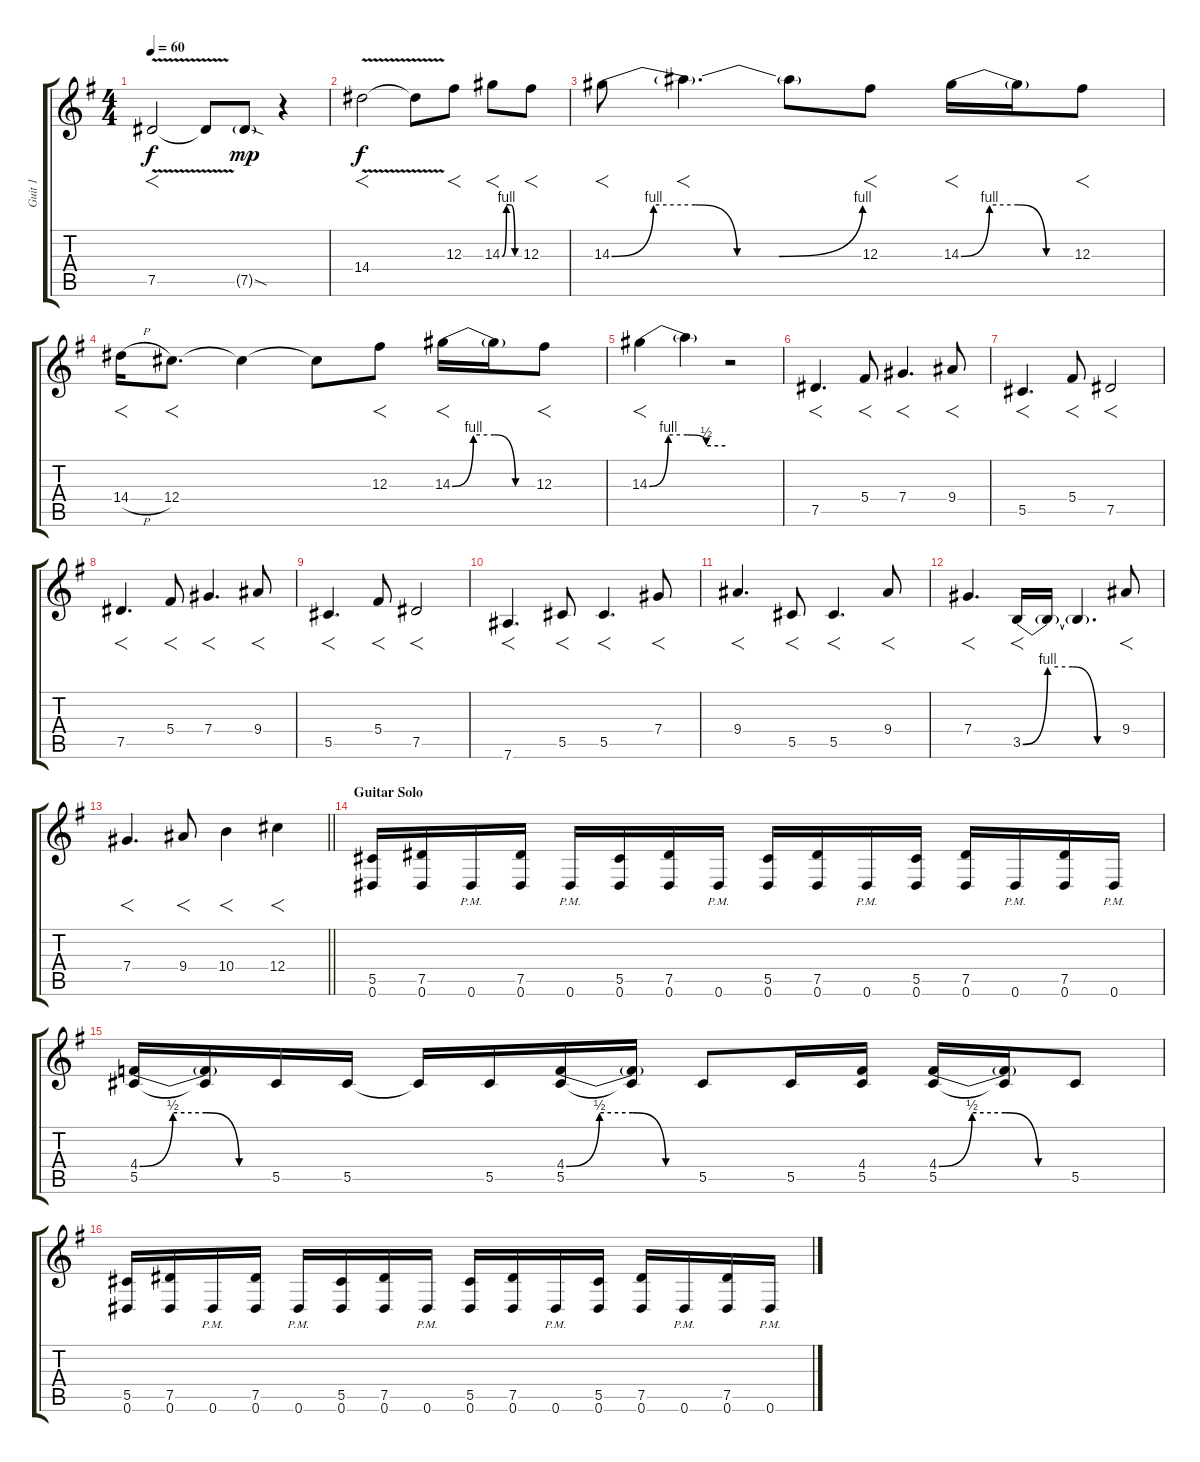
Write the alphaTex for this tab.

\track ("Guit 1" "Guit 1") {instrument overdrivenguitar}
\staff {score tabs}
\tuning (Eb4 Bb3 Gb3 Db3 Ab2 Eb2) {hide}
\ts (4 4)
\tempo 60
\clef g2
\ks g
7.5{v}.2{f dy f} 7.5{t}.8 7.5{sod g}.8{dy mp} r.4 |
14.4{v}.2{f dy f} 14.4{t}.8 12.3.8{f} 14.3{be (custom 0 0 15 4 30 4 45 0 60 0)}.8{f} 12.3.8{f} |
14.3{be (custom 0 0 10 4 20 4 30 0 40 0 60 4)}.8{f} 14.3{t}.4{f d} 14.3{t}.8 12.3.8{f} 14.3{be (custom 0 0 15 4 30 4 45 0 60 0)}.16{f} 14.3{t}.16 12.3.8{f} |
14.4{h}.16{f} 12.4.8{f d} 12.4{t}.4 12.4{t}.8 12.3.8{f} 14.3{be (custom 0 0 15 4 30 4 45 0 60 0)}.16{f} 14.3{t}.16 12.3.8{f} |
14.3{be (custom 0 0 15 4 30 4 45 2 60 2)}.4{f} 14.3{t}.4 r.2 |
7.5.4{f d} 5.4.8{f} 7.4.4{f d} 9.4.8{f} |
5.5.4{f d} 5.4.8{f} 7.5.2{f} |
7.5.4{f d} 5.4.8{f} 7.4.4{f d} 9.4.8{f} |
5.5.4{f d} 5.4.8{f} 7.5.2{f} |
7.6.4{f d} 5.5.8{f} 5.5.4{f d} 7.4.8{f} |
9.4.4{f d} 5.5.8{f} 5.5.4{f d} 9.4.8{f} |
7.4.4{f d} 3.5{be (custom 0 0 15 4 30 4 45 0 60 0)}.16{f} 3.5{t}.16 3.5{t}.4{d} 9.4.8{f} |
\barLineRight lightlight
7.4.4{f d} 9.4.8{f} 10.4.4{f} 12.4.4{f} |
\section ("" "Guitar Solo")
(5.5 0.6).16 (7.5 0.6).16 0.6{pm}.16 (7.5 0.6).16 0.6{pm}.16 (5.5 0.6).16 (7.5 0.6).16 0.6{pm}.16 (5.5 0.6).16 (7.5 0.6).16 0.6{pm}.16 (5.5 0.6).16 (7.5 0.6).16 0.6{pm}.16 (7.5 0.6).16 0.6{pm}.16 |
(4.4{be (custom 0 0 15 2 30 2 45 0 60 0)} 5.5).16 (4.4{t} 5.5{t}).16 5.5.16 5.5.16 5.5{t}.16 5.5.16 (4.4{be (custom 0 0 15 2 30 2 45 0 60 0)} 5.5).16 (4.4{t} 5.5{t}).16 5.5.8 5.5.16 (4.4 5.5).16 (4.4{be (custom 0 0 15 2 30 2 45 0 60 0)} 5.5).16 (4.4{t} 5.5{t}).16 5.5.8 |
(5.5 0.6).16 (7.5 0.6).16 0.6{pm}.16 (7.5 0.6).16 0.6{pm}.16 (5.5 0.6).16 (7.5 0.6).16 0.6{pm}.16 (5.5 0.6).16 (7.5 0.6).16 0.6{pm}.16 (5.5 0.6).16 (7.5 0.6).16 0.6{pm}.16 (7.5 0.6).16 0.6{pm}.16
